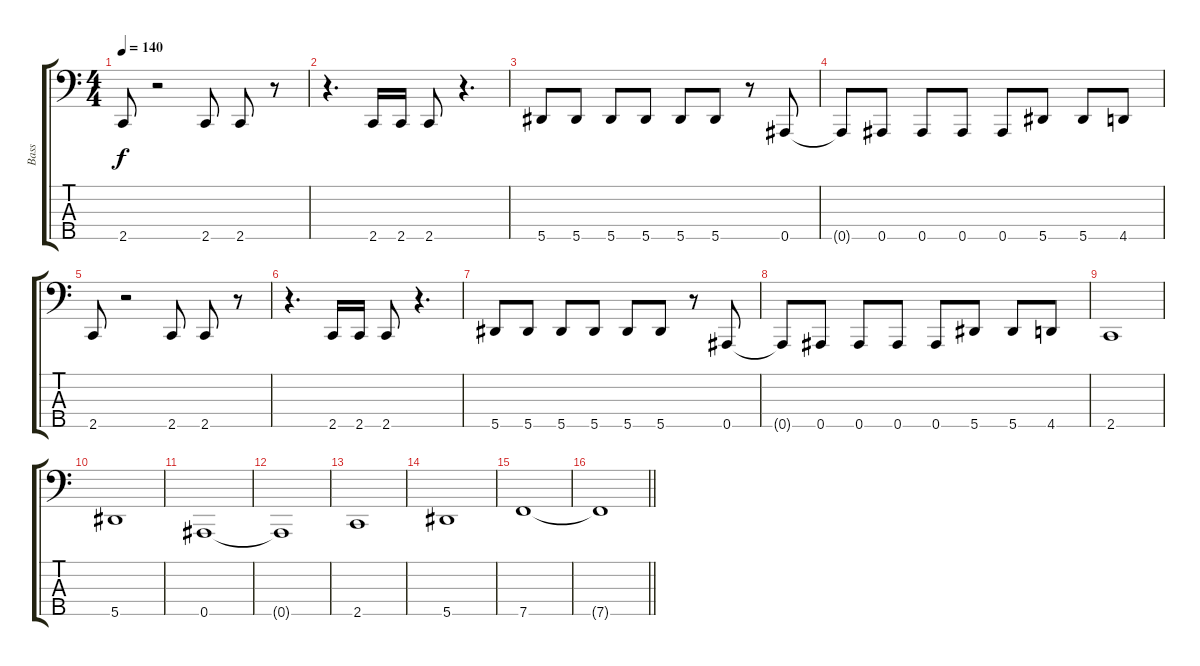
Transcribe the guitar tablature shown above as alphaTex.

\track ("Bass" "Bass") {instrument electricbasspick}
\staff {score tabs}
\tuning (G2 Eb2 Bb1 F1 Bb0) {hide}
\ts (4 4)
\tempo 140
\clef f4
\ks c
2.5.8{dy f} r.2 2.5.8 2.5.8 r.8 |
r.4{d} 2.5.16 2.5.16 2.5.8 r.4{d} |
5.5.8 5.5.8 5.5.8 5.5.8 5.5.8 5.5.8 r.8 0.5.8 |
0.5{t}.8 0.5.8 0.5.8 0.5.8 0.5.8 5.5.8 5.5.8 4.5.8 |
2.5.8 r.2 2.5.8 2.5.8 r.8 |
r.4{d} 2.5.16 2.5.16 2.5.8 r.4{d} |
5.5.8 5.5.8 5.5.8 5.5.8 5.5.8 5.5.8 r.8 0.5.8 |
0.5{t}.8 0.5.8 0.5.8 0.5.8 0.5.8 5.5.8 5.5.8 4.5.8 |
2.5.1 |
5.5.1 |
0.5.1 |
0.5{t}.1 |
2.5.1 |
5.5.1 |
7.5.1 |
\barLineRight lightlight
7.5{t}.1
